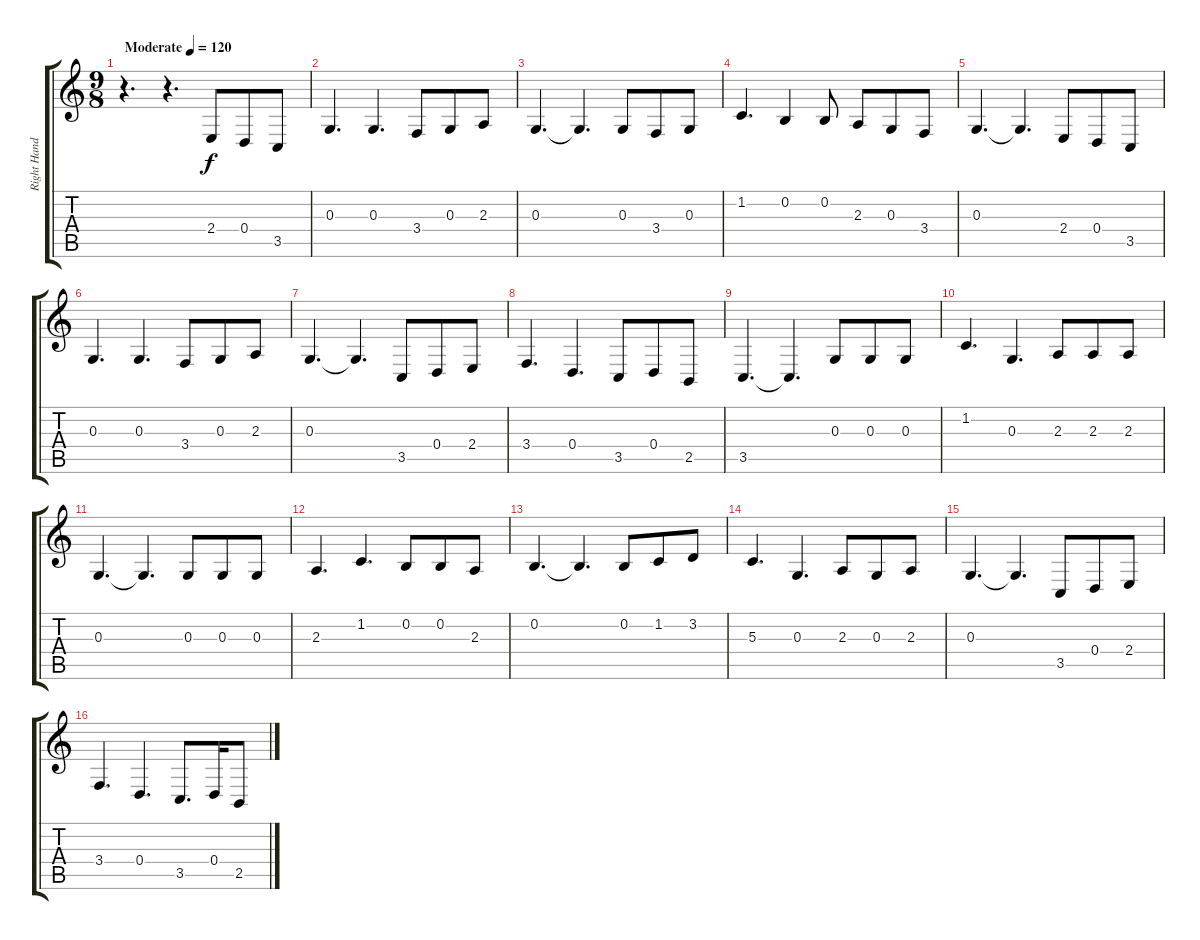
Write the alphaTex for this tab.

\track ("Right Hand" "Right Hand") {instrument acousticgrandpiano}
\staff {score tabs}
\tuning (E4 B3 G3 D3 A2 E2) {hide}
\ts (9 8)
\tempo (120 "Moderate")
\clef g2
\ks c
r.4{d dy f instrument acousticgrandpiano} r.4{d} 2.4.8 0.4.8 3.5.8 |
0.3.4{d} 0.3.4{d} 3.4.8 0.3.8 2.3.8 |
0.3.4{d} 0.3{t}.4{d} 0.3.8 3.4.8 0.3.8 |
1.2.4{d} 0.2.4 0.2.8 2.3.8 0.3.8 3.4.8 |
0.3.4{d} 0.3{t}.4{d} 2.4.8 0.4.8 3.5.8 |
0.3.4{d} 0.3.4{d} 3.4.8 0.3.8 2.3.8 |
0.3.4{d} 0.3{t}.4{d} 3.5.8 0.4.8 2.4.8 |
3.4.4{d} 0.4.4{d} 3.5.8 0.4.8 2.5.8 |
3.5.4{d} 3.5{t}.4{d} 0.3.8 0.3.8 0.3.8 |
1.2.4{d} 0.3.4{d} 2.3.8 2.3.8 2.3.8 |
0.3.4{d} 0.3{t}.4{d} 0.3.8 0.3.8 0.3.8 |
2.3.4{d} 1.2.4{d} 0.2.8 0.2.8 2.3.8 |
0.2.4{d} 0.2{t}.4{d} 0.2.8 1.2.8 3.2.8 |
5.3.4{d} 0.3.4{d} 2.3.8 0.3.8 2.3.8 |
0.3.4{d} 0.3{t}.4{d} 3.5.8 0.4.8 2.4.8 |
3.4.4{d} 0.4.4{d} 3.5.8{d} 0.4.16 2.5.8
